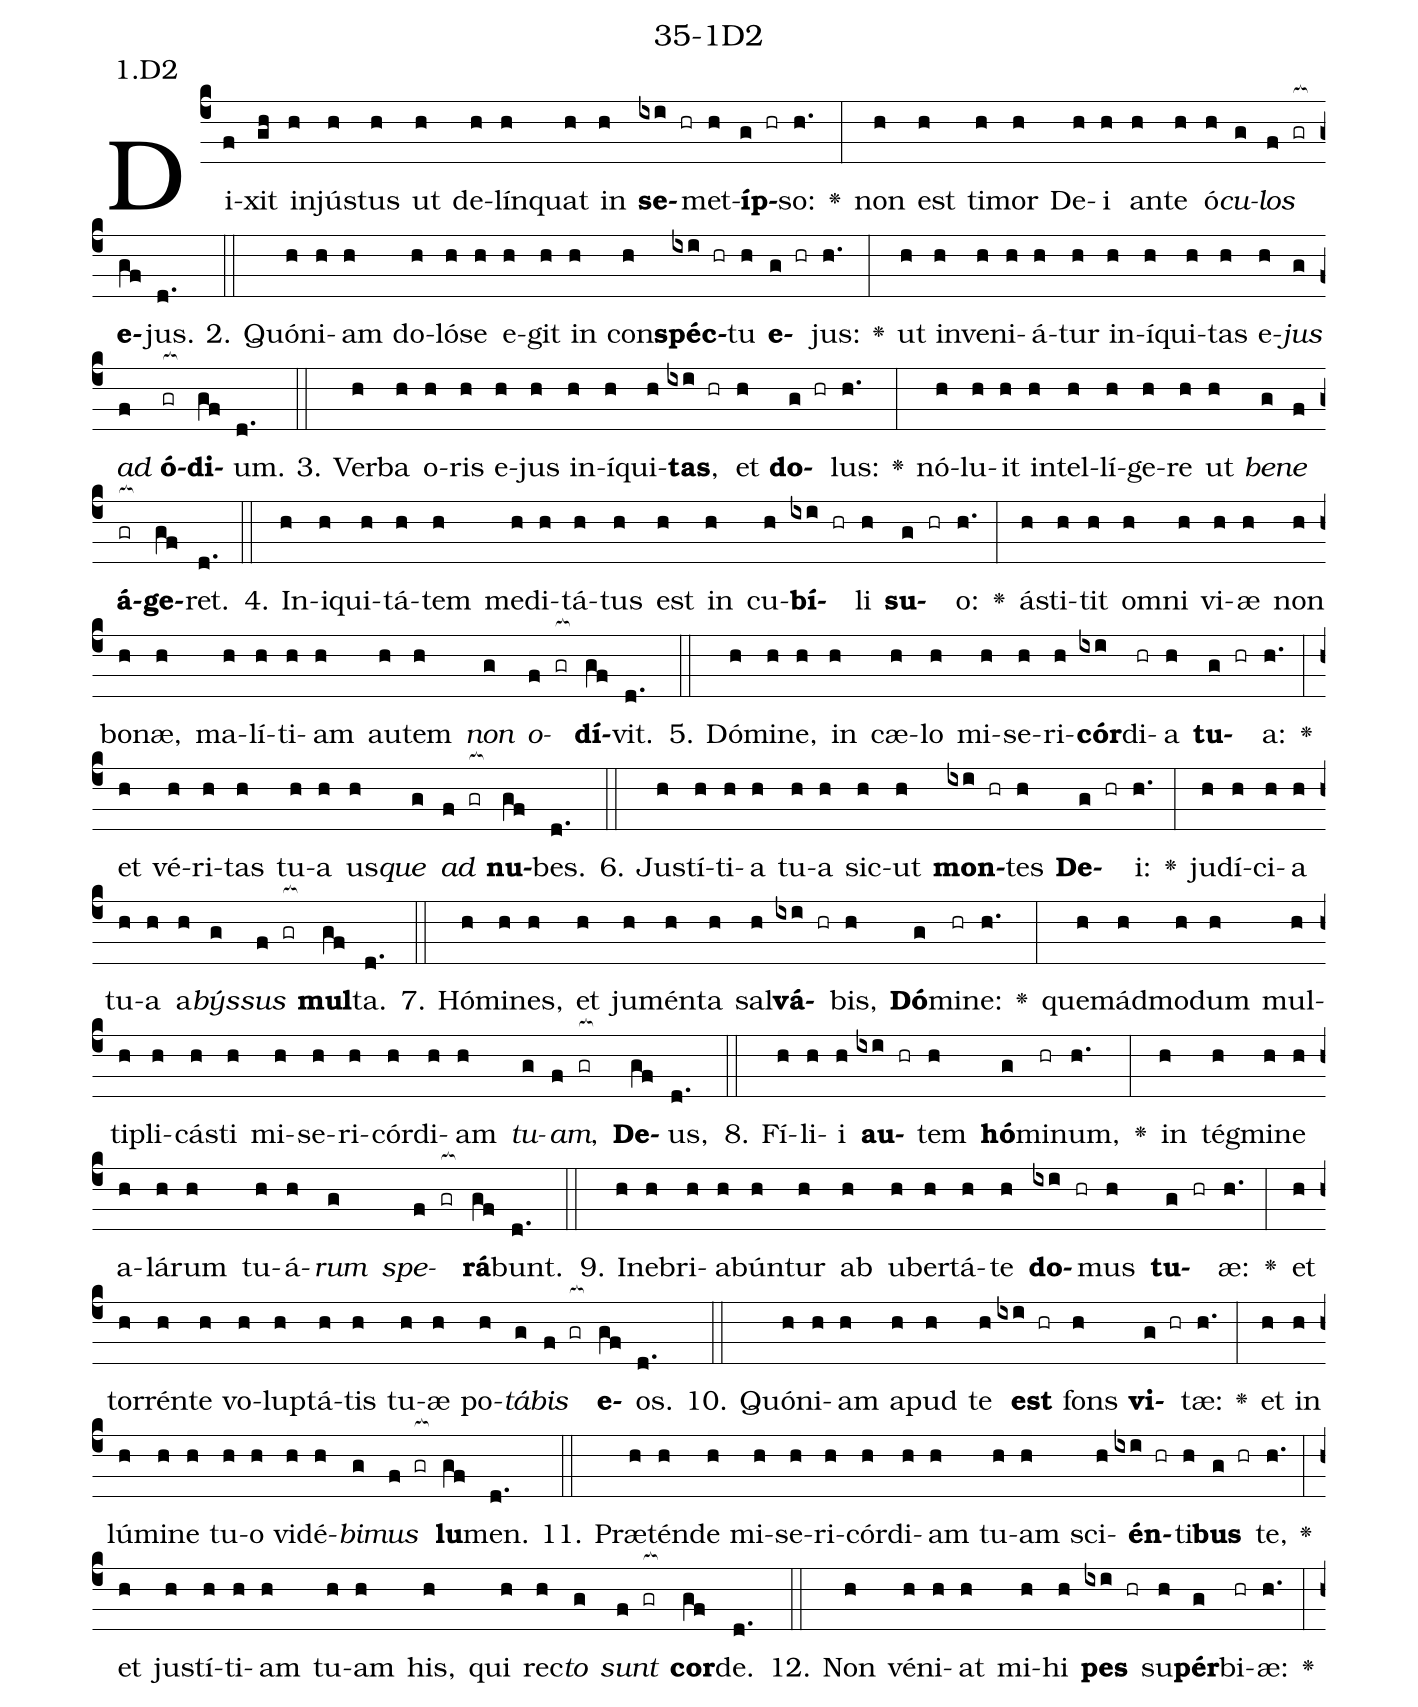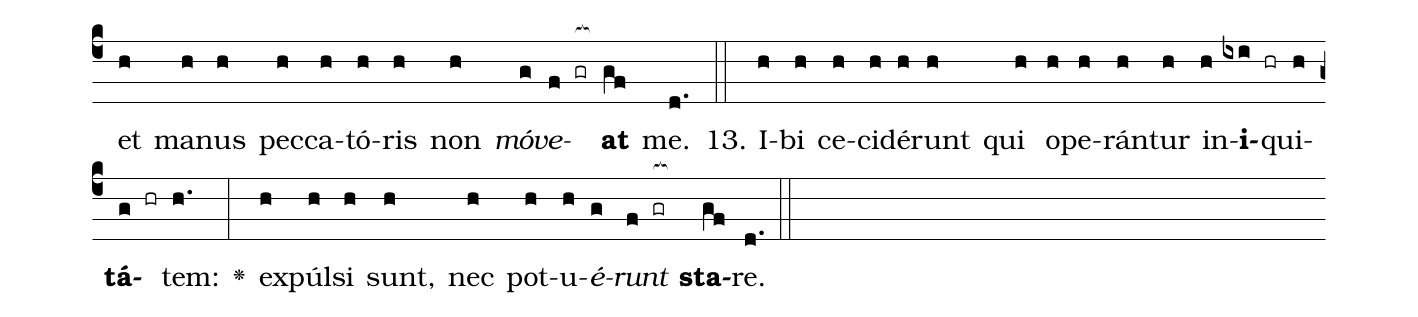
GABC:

name: 35-1D2;
annotation: 1.D2;
%%
(c4)Di(f)xit(gh) in(h)jús(h)tus(h) ut(h) de(h)lín(h)quat(h) in(h) <b>se</b>(ixi hr)met(h)<b>íp</b>(g hr)so:(h.) <v>\greheightstar</v>(:) non(h) est(h) ti(h)mor(h) De(h)i(h) an(h)te(h) ó(h)<i>cu</i>(g)<i>los</i>(f gr[ocb:1{]) <b>e</b>(gf[ocb:0}])jus.(d.) (::)
2. Quón(h)i(h)am(h) do(h)ló(h)se(h) e(h)git(h) in(h) con(h)<b>spéc</b>(ixi hr)tu(h) <b>e</b>(g hr)jus:(h.) <v>\greheightstar</v>(:) ut(h) in(h)ve(h)ni(h)á(h)tur(h) in(h)í(h)qui(h)tas(h) e(h)<i>jus</i>(g) <i>ad</i>(f) <b>ó</b>(gr[ocb:1{])<b>di</b>(gf[ocb:0}])um.(d.) (::)
3. Ver(h)ba(h) o(h)ris(h) e(h)jus(h) in(h)í(h)qui(h)<b>tas</b>,(ixi hr) et(h) <b>do</b>(g hr)lus:(h.) <v>\greheightstar</v>(:) nó(h)lu(h)it(h) in(h)tel(h)lí(h)ge(h)re(h) ut(h) <i>be</i>(g)<i>ne</i>(f) <b>á</b>(gr[ocb:1{])<b>ge</b>(gf[ocb:0}])ret.(d.) (::)
4. In(h)i(h)qui(h)tá(h)tem(h) me(h)di(h)tá(h)tus(h) est(h) in(h) cu(h)<b>bí</b>(ixi hr)li(h) <b>su</b>(g hr)o:(h.) <v>\greheightstar</v>(:) á(h)sti(h)tit(h) om(h)ni(h) vi(h)æ(h) non(h) bo(h)næ,(h) ma(h)lí(h)ti(h)am(h) au(h)tem(h) <i>non</i>(g) <i>o</i>(f gr[ocb:1{])<b>dí</b>(gf[ocb:0}])vit.(d.) (::)
5. Dó(h)mi(h)ne,(h) in(h) cæ(h)lo(h) mi(h)se(h)ri(h)<b>cór</b>(ixi)di(hr)a(h) <b>tu</b>(g hr)a:(h.) <v>\greheightstar</v>(:) et(h) vé(h)ri(h)tas(h) tu(h)a(h) us(h)<i>que</i>(g) <i>ad</i>(f gr[ocb:1{]) <b>nu</b>(gf[ocb:0}])bes.(d.) (::)
6. Jus(h)tí(h)ti(h)a(h) tu(h)a(h) sic(h)ut(h) <b>mon</b>(ixi hr)tes(h) <b>De</b>(g hr)i:(h.) <v>\greheightstar</v>(:) ju(h)dí(h)ci(h)a(h) tu(h)a(h) a(h)<i>býs</i>(g)<i>sus</i>(f gr[ocb:1{]) <b>mul</b>(gf[ocb:0}])ta.(d.) (::)
7. Hó(h)mi(h)nes,(h) et(h) ju(h)mén(h)ta(h) sal(h)<b>vá</b>(ixi hr)bis,(h) <b>Dó</b>(g)mi(hr)ne:(h.) <v>\greheightstar</v>(:) quem(h)ád(h)mo(h)dum(h) mul(h)ti(h)pli(h)cás(h)ti(h) mi(h)se(h)ri(h)cór(h)di(h)am(h) <i>tu</i>(g)<i>am</i>,(f gr[ocb:1{]) <b>De</b>(gf[ocb:0}])us,(d.) (::)
8. Fí(h)li(h)i(h) <b>au</b>(ixi hr)tem(h) <b>hó</b>(g)mi(hr)num,(h.) <v>\greheightstar</v>(:) in(h) tég(h)mi(h)ne(h) a(h)lá(h)rum(h) tu(h)á(h)<i>rum</i>(g) <i>spe</i>(f gr[ocb:1{])<b>rá</b>(gf[ocb:0}])bunt.(d.) (::)
9. In(h)e(h)bri(h)a(h)bún(h)tur(h) ab(h) u(h)ber(h)tá(h)te(h) <b>do</b>(ixi hr)mus(h) <b>tu</b>(g hr)æ:(h.) <v>\greheightstar</v>(:) et(h) tor(h)rén(h)te(h) vo(h)lup(h)tá(h)tis(h) tu(h)æ(h) po(h)<i>tá</i>(g)<i>bis</i>(f gr[ocb:1{]) <b>e</b>(gf[ocb:0}])os.(d.) (::)
10. Quón(h)i(h)am(h) a(h)pud(h) te(h) <b>est</b>(ixi hr) fons(h) <b>vi</b>(g hr)tæ:(h.) <v>\greheightstar</v>(:) et(h) in(h) lú(h)mi(h)ne(h) tu(h)o(h) vi(h)dé(h)<i>bi</i>(g)<i>mus</i>(f gr[ocb:1{]) <b>lu</b>(gf[ocb:0}])men.(d.) (::)
11. Præ(h)tén(h)de(h) mi(h)se(h)ri(h)cór(h)di(h)am(h) tu(h)am(h) sci(h)<b>én</b>(ixi hr)ti(h)<b>bus</b>(g hr) te,(h.) <v>\greheightstar</v>(:) et(h) jus(h)tí(h)ti(h)am(h) tu(h)am(h) his,(h) qui(h) rec(h)<i>to</i>(g) <i>sunt</i>(f gr[ocb:1{]) <b>cor</b>(gf[ocb:0}])de.(d.) (::)
12. Non(h) vé(h)ni(h)at(h) mi(h)hi(h) <b>pes</b>(ixi hr) su(h)<b>pér</b>(g)bi(hr)æ:(h.) <v>\greheightstar</v>(:) et(h) ma(h)nus(h) pec(h)ca(h)tó(h)ris(h) non(h) <i>mó</i>(g)<i>ve</i>(f gr[ocb:1{])<b>at</b>(gf[ocb:0}]) me.(d.) (::)
13. I(h)bi(h) ce(h)ci(h)dé(h)runt(h) qui(h) o(h)pe(h)rán(h)tur(h) in(h)<b>i</b>(ixi hr)qui(h)<b>tá</b>(g hr)tem:(h.) <v>\greheightstar</v>(:) ex(h)púl(h)si(h) sunt,(h) nec(h) pot(h)u(h)<i>é</i>(g)<i>runt</i>(f gr[ocb:1{]) <b>sta</b>(gf[ocb:0}])re.(d.) (::)
